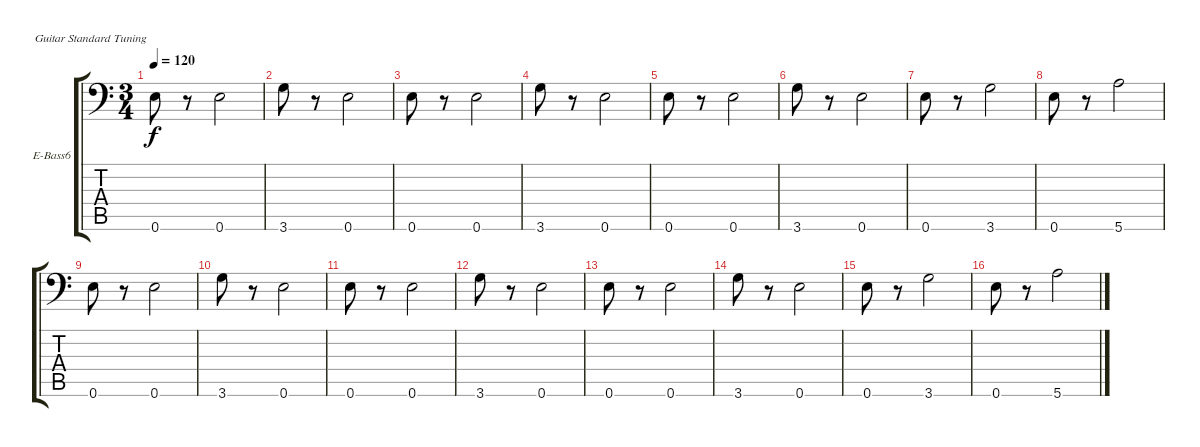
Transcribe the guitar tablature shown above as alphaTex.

\bracketExtendMode groupsimilarinstruments
\firstSystemTrackNameOrientation horizontal
\otherSystemsTrackNameOrientation horizontal
\track ("Piste 6" "E-Bass6") {instrument electricbassfinger}
\staff {score tabs}
\tuning (E4 B3 G3 D3 A2 E2)
\ts (3 4)
\tempo 120
\clef f4
\ks c
0.6.8{dy f} r.8 0.6.2 |
3.6.8 r.8 0.6.2 |
0.6.8 r.8 0.6.2 |
3.6.8 r.8 0.6.2 |
0.6.8 r.8 0.6.2 |
3.6.8 r.8 0.6.2 |
0.6.8 r.8 3.6.2 |
0.6.8 r.8 5.6.2 |
0.6.8 r.8 0.6.2 |
3.6.8 r.8 0.6.2 |
0.6.8 r.8 0.6.2 |
3.6.8 r.8 0.6.2 |
0.6.8 r.8 0.6.2 |
3.6.8 r.8 0.6.2 |
0.6.8 r.8 3.6.2 |
0.6.8 r.8 5.6.2
